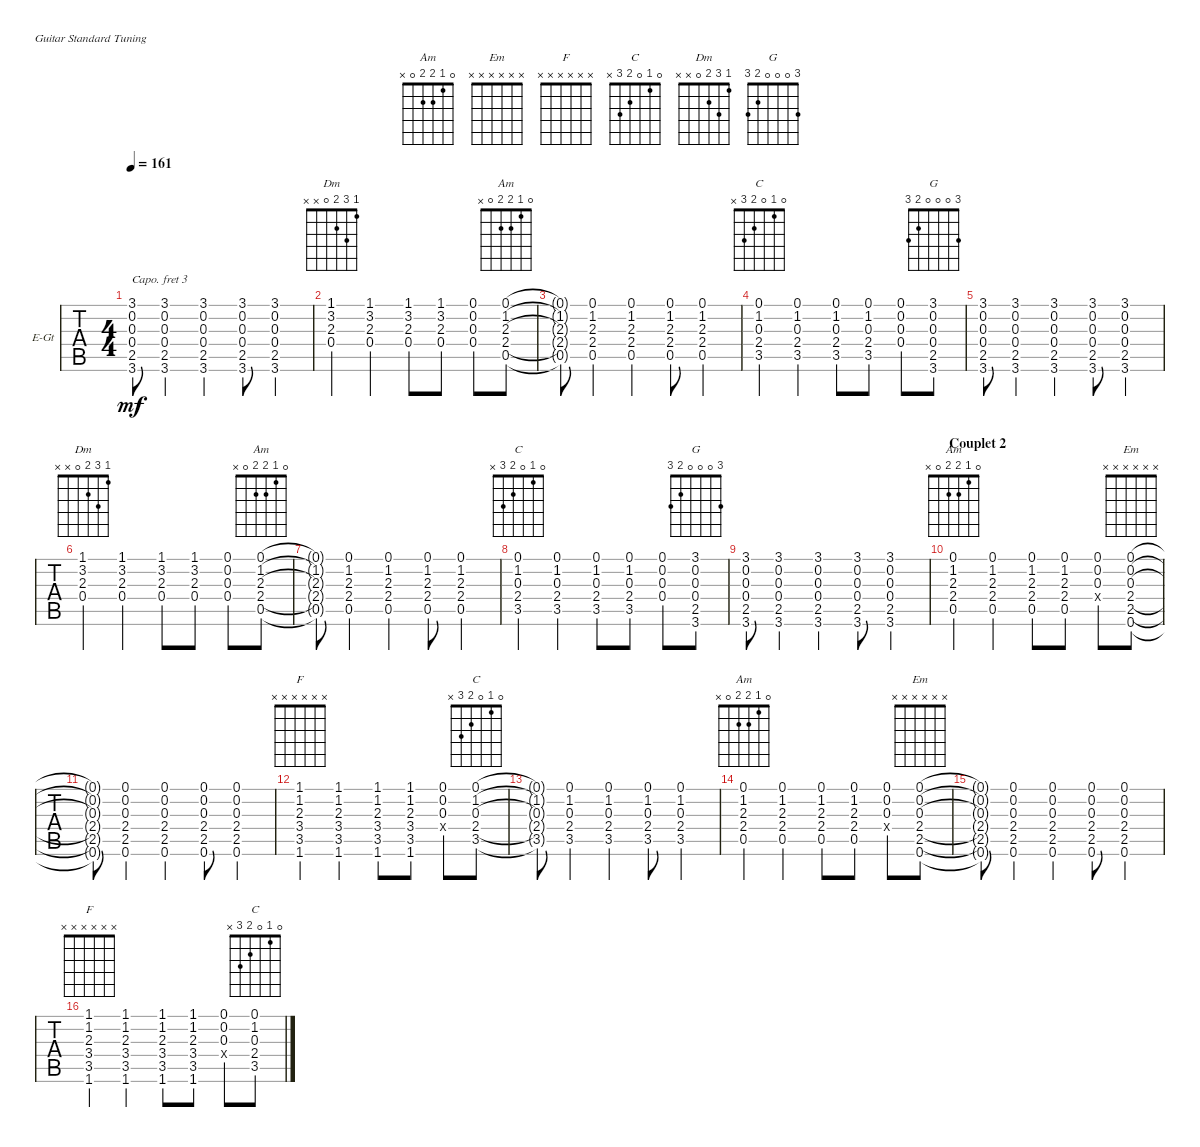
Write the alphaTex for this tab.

\defaultSystemsLayout 4
\bracketExtendMode groupsimilarinstruments
\firstSystemTrackNameOrientation horizontal
\otherSystemsTrackNameOrientation horizontal
\chordDiagramsInScore
\track ("Guitare Capo 3" "E-Gt") {instrument overdrivenguitar}
\staff {tabs}
\capo 3
\tuning (E4 B3 G3 D3 A2 E2)
\chord ("Am" x x x x x x)
\chord ("Em" x x x x x x)
\chord ("F" x x x x x x)
\chord ("C" x x x x x x)
\chord ("Dm" 1 3 2 0 x x) {showfingering false}
\chord ("Am" 0 1 2 2 0 x) {showfingering false}
\chord ("C" 0 1 0 2 3 x) {showfingering false}
\chord ("G" 3 0 0 0 2 3) {showfingering false}
\ts (4 4)
\tempo 161
\clef g2
\ks c
(3.6 2.5 0.4 0.3 0.2 3.1).8{dy mf} (3.6 2.5 0.4 0.3 0.2 3.1).4 (3.6 2.5 0.4 0.3 0.2 3.1).4 (3.6 2.5 0.4 0.3 0.2 3.1).8 (3.6 2.5 0.4 0.3 0.2 3.1).4 |
(0.4 2.3 3.2 1.1).4{ch "Dm"} (0.4 2.3 3.2 1.1).4 (0.4 2.3 3.2 1.1).8 (0.4 2.3 3.2 1.1).8 (0.2 0.3 0.4 0.1).8 (0.5 2.4 2.3 1.2 0.1).8{ch "Am"} |
(0.5{t} 2.4{t} 2.3{t} 1.2{t} 0.1{t}).8 (0.5 2.4 2.3 1.2 0.1).4 (0.5 2.4 2.3 1.2 0.1).4 (0.5 2.4 2.3 1.2 0.1).8 (0.5 2.4 2.3 1.2 0.1).4 |
(3.5 2.4 0.3 1.2 0.1).4{ch "C"} (3.5 2.4 0.3 1.2 0.1).4 (3.5 2.4 0.3 1.2 0.1).8 (3.5 2.4 0.3 1.2 0.1).8 (0.4 0.3 0.2 0.1).8 (3.6 2.5 0.4 0.3 0.2 3.1).8{ch "G"} |
(3.6 2.5 0.4 0.3 0.2 3.1).8 (3.6 2.5 0.4 0.3 0.2 3.1).4 (3.6 2.5 0.4 0.3 0.2 3.1).4 (3.6 2.5 0.4 0.3 0.2 3.1).8 (3.6 2.5 0.4 0.3 0.2 3.1).4 |
(0.4 2.3 3.2 1.1).4{ch "Dm"} (0.4 2.3 3.2 1.1).4 (0.4 2.3 3.2 1.1).8 (0.4 2.3 3.2 1.1).8 (0.2 0.3 0.4 0.1).8 (0.5 2.4 2.3 1.2 0.1).8{ch "Am"} |
(0.5{t} 2.4{t} 2.3{t} 1.2{t} 0.1{t}).8 (0.5 2.4 2.3 1.2 0.1).4 (0.5 2.4 2.3 1.2 0.1).4 (0.5 2.4 2.3 1.2 0.1).8 (0.5 2.4 2.3 1.2 0.1).4 |
(3.5 2.4 0.3 1.2 0.1).4{ch "C"} (3.5 2.4 0.3 1.2 0.1).4 (3.5 2.4 0.3 1.2 0.1).8 (3.5 2.4 0.3 1.2 0.1).8 (0.4 0.3 0.2 0.1).8 (3.6 2.5 0.4 0.3 0.2 3.1).8{ch "G"} |
(3.6 2.5 0.4 0.3 0.2 3.1).8 (3.6 2.5 0.4 0.3 0.2 3.1).4 (3.6 2.5 0.4 0.3 0.2 3.1).4 (3.6 2.5 0.4 0.3 0.2 3.1).8 (3.6 2.5 0.4 0.3 0.2 3.1).4 |
\section ("" "Couplet 2")
(0.5 2.4 2.3 1.2 0.1).4{ch "Am"} (0.5 2.4 2.3 1.2 0.1).4 (0.5 2.4 2.3 1.2 0.1).8 (0.5 2.4 2.3 1.2 0.1).8 (0.2 0.3 0.4{x} 0.1).8 (2.5 2.4 0.3 0.2 0.1 0.6).8{ch "Em"} |
(2.5{t} 2.4{t} 0.3{t} 0.2{t} 0.1{t} 0.6{t}).8 (2.5 2.4 0.3 0.2 0.1 0.6).4 (2.5 2.4 0.3 0.2 0.1 0.6).4 (2.5 2.4 0.3 0.2 0.1 0.6).8 (2.5 2.4 0.3 0.2 0.1 0.6).4 |
(1.6 3.5 3.4 2.3 1.2 1.1).4{ch "F"} (1.6 3.5 3.4 2.3 1.2 1.1).4 (1.6 3.5 3.4 2.3 1.2 1.1).8 (1.6 3.5 3.4 2.3 1.2 1.1).8 (0.2 0.3 0.4{x} 0.1).8 (3.5 2.4 0.3 1.2 0.1).8{ch "C"} |
(3.5{t} 2.4{t} 0.3{t} 1.2{t} 0.1{t}).8 (3.5 2.4 0.3 1.2 0.1).4 (3.5 2.4 0.3 1.2 0.1).4 (3.5 2.4 0.3 1.2 0.1).8 (3.5 2.4 0.3 1.2 0.1).4 |
(0.5 2.4 2.3 1.2 0.1).4{ch "Am"} (0.5 2.4 2.3 1.2 0.1).4 (0.5 2.4 2.3 1.2 0.1).8 (0.5 2.4 2.3 1.2 0.1).8 (0.2 0.3 0.4{x} 0.1).8 (2.5 2.4 0.3 0.2 0.1 0.6).8{ch "Em"} |
(2.5{t} 2.4{t} 0.3{t} 0.2{t} 0.1{t} 0.6{t}).8 (2.5 2.4 0.3 0.2 0.1 0.6).4 (2.5 2.4 0.3 0.2 0.1 0.6).4 (2.5 2.4 0.3 0.2 0.1 0.6).8 (2.5 2.4 0.3 0.2 0.1 0.6).4 |
(1.6 3.5 3.4 2.3 1.2 1.1).4{ch "F"} (1.6 3.5 3.4 2.3 1.2 1.1).4 (1.6 3.5 3.4 2.3 1.2 1.1).8 (1.6 3.5 3.4 2.3 1.2 1.1).8 (0.2 0.3 0.4{x} 0.1).8 (3.5 2.4 0.3 1.2 0.1).8{ch "C"}
